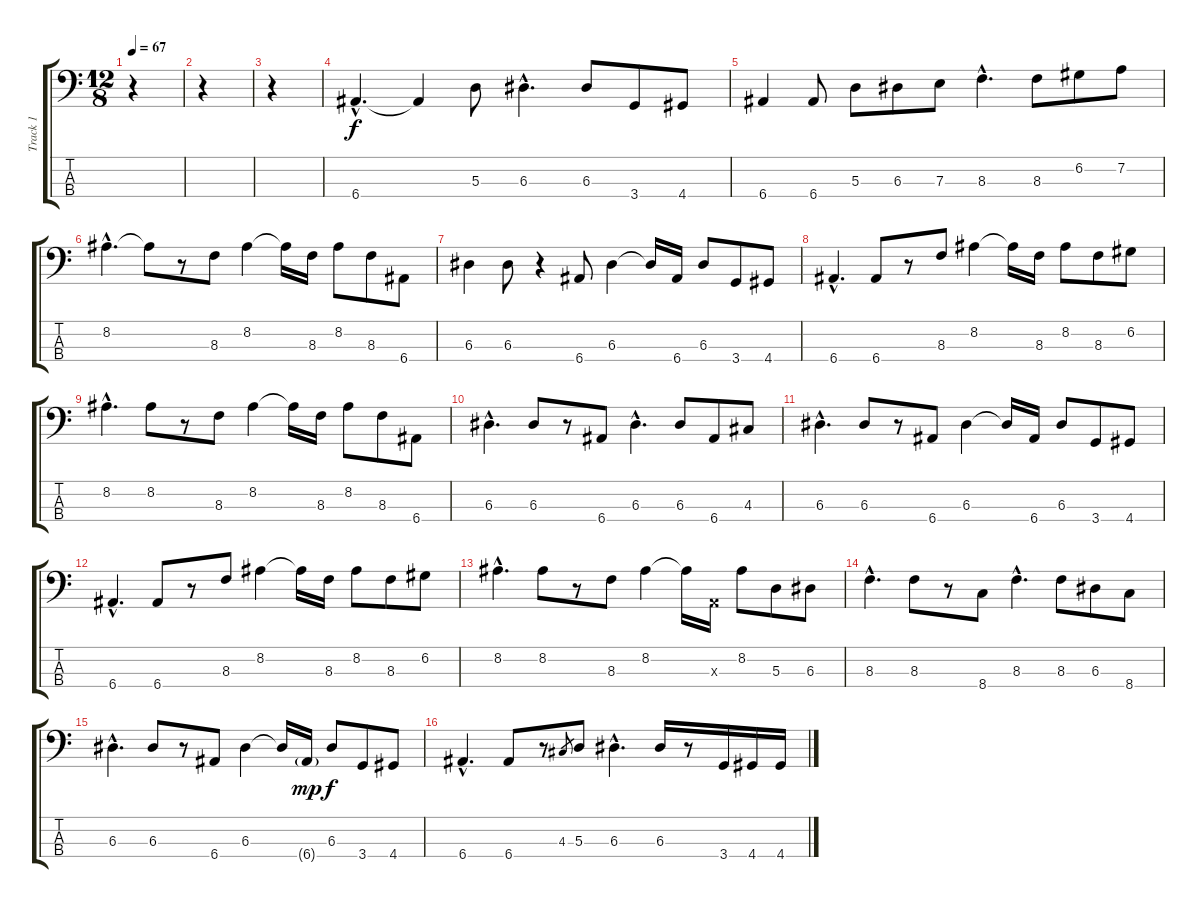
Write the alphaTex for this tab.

\track ("Track 1" "Track 1") {instrument electricbassfinger}
\staff {score tabs}
\tuning (G2 D2 A1 E1) {hide}
\ts (12 8)
\tempo 67
\clef f4
\ks c
r.4{dy f instrument electricbassfinger} |
r.4 |
r.4 |
6.4{hac}.4{d} 6.4{t}.4 5.3.8 6.3{hac}.4{d} 6.3.8 3.4.8 4.4.8 |
6.4.4 6.4.8 5.3.8 6.3.8 7.3.8 8.3{hac}.4{d} 8.3.8 6.2.8 7.2.8 |
8.2{hac}.4{d} 8.2{t}.8 r.8 8.3.8 8.2.4 8.2{t}.16 8.3.16 8.2.8 8.3.8 6.4.8 |
6.3.4 6.3.8 r.4 6.4.8 6.3.4 6.3{t}.16 6.4.16 6.3.8 3.4.8 4.4.8 |
6.4{hac}.4{d} 6.4.8 r.8 8.3.8 8.2.4 8.2{t}.16 8.3.16 8.2.8 8.3.8 6.2.8 |
8.2{hac}.4{d} 8.2.8 r.8 8.3.8 8.2.4 8.2{t}.16 8.3.16 8.2.8 8.3.8 6.4.8 |
6.3{hac}.4{d} 6.3.8 r.8 6.4.8 6.3{hac}.4{d} 6.3.8 6.4.8 4.3.8 |
6.3{hac}.4{d} 6.3.8 r.8 6.4.8 6.3.4 6.3{t}.16 6.4.16 6.3.8 3.4.8 4.4.8 |
6.4{hac}.4{d} 6.4.8 r.8 8.3.8 8.2.4 8.2{t}.16 8.3.16 8.2.8 8.3.8 6.2.8 |
8.2{hac}.4{d} 8.2.8 r.8 8.3.8 8.2.4 8.2{t}.16 0.3{x}.16 8.2.8 5.3.8 6.3.8 |
8.3{hac}.4{d} 8.3.8 r.8 8.4.8 8.3{hac}.4{d} 8.3.8 6.3.8 8.4.8 |
6.3{hac}.4{d} 6.3.8 r.8 6.4.8 6.3.4 6.3{t}.16 6.4{g}.16{dy mp} 6.3.8{dy f} 3.4.8 4.4.8 |
6.4{hac}.4{d} 6.4.8 r.8 4.3.8{gr} 5.3.8 6.3{hac}.4{d} 6.3.16 r.8 3.4.16 4.4.16 4.4.16
